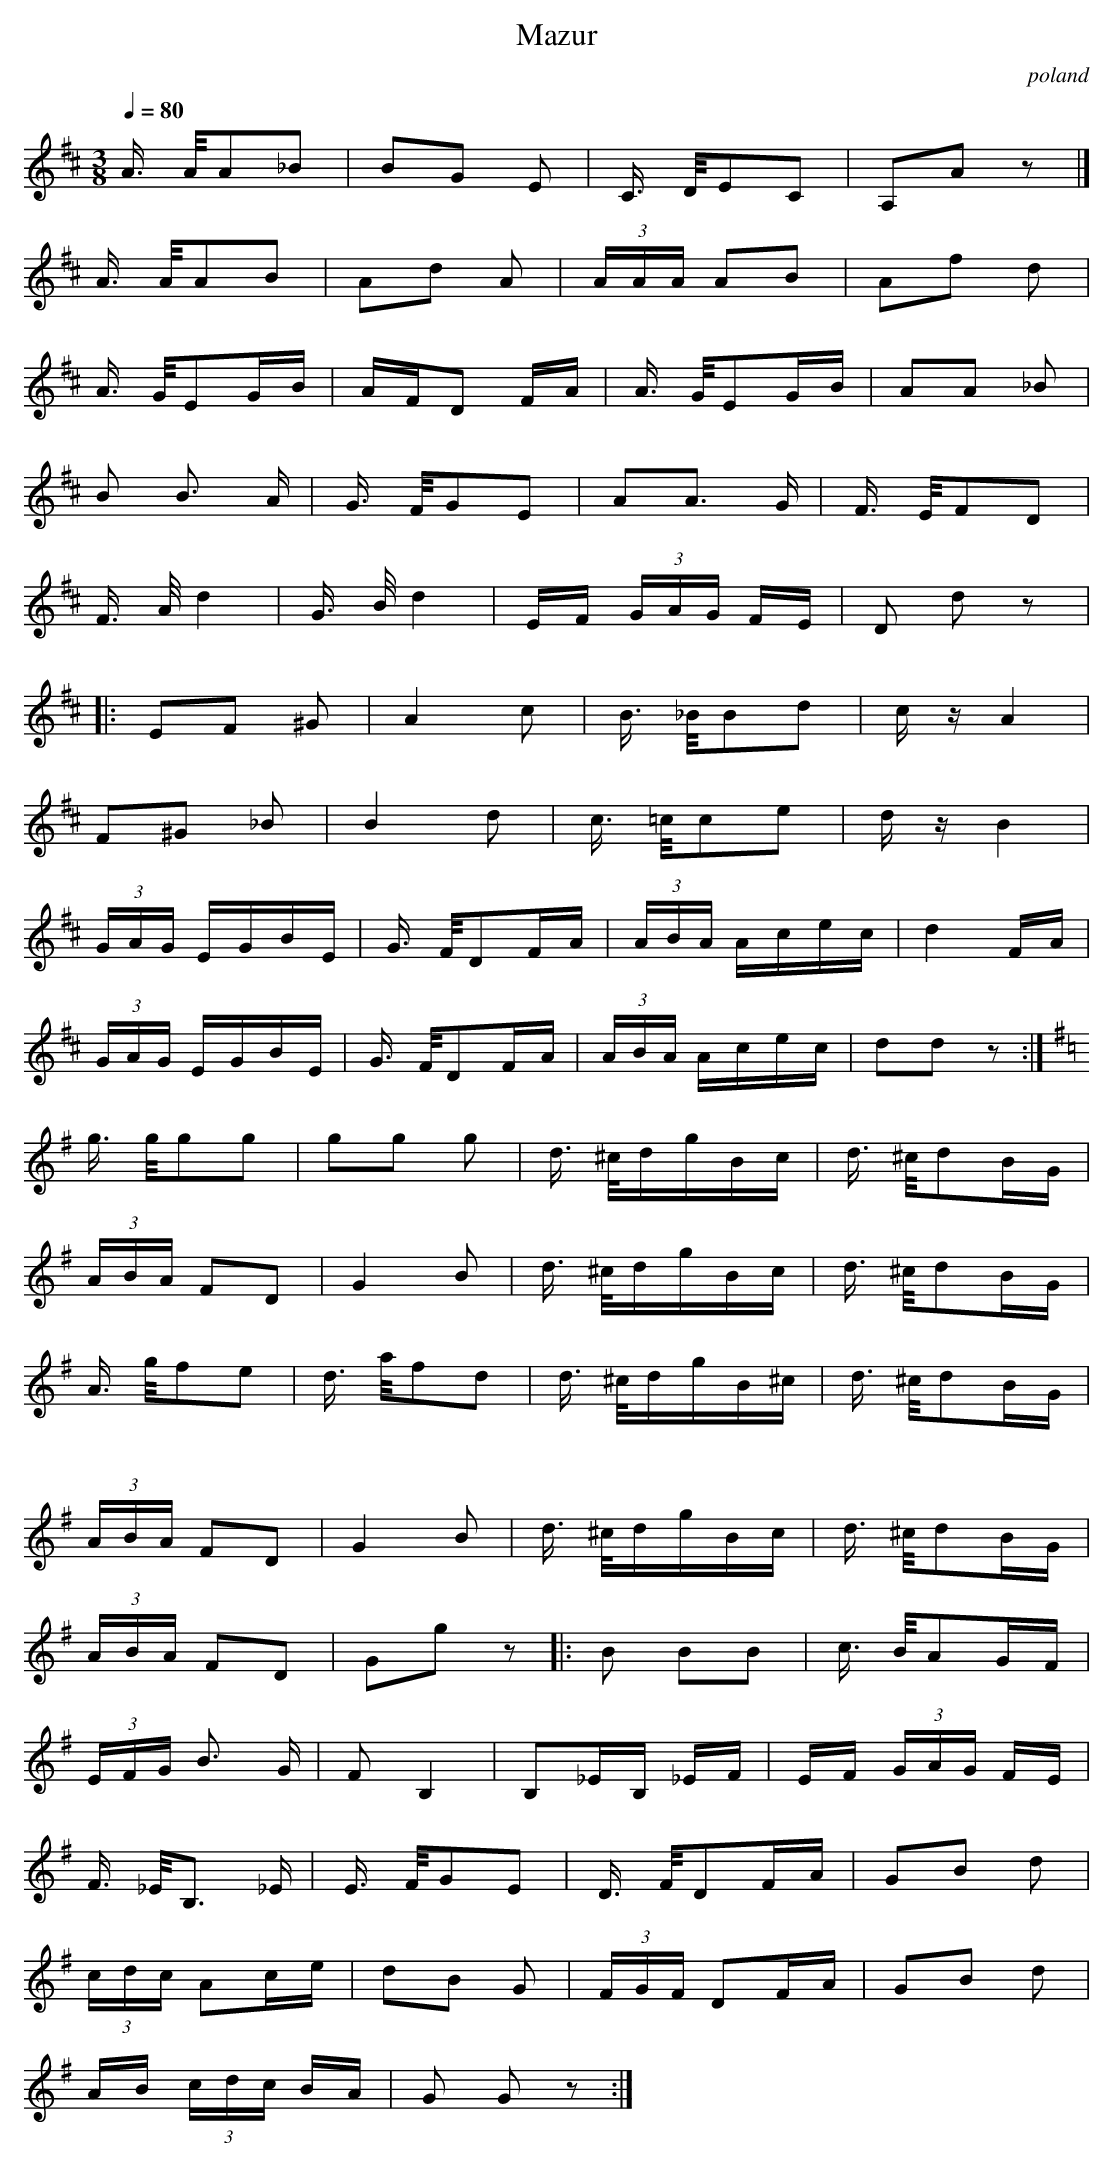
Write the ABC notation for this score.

X:1
T:Mazur
O:poland
M:3/8
L:1/8
Q:1/4=80
K:D
V:1
A3/4 A/4A_B |BG E|C3/4 D/4EC |A,A z|]
A3/4 A/4AB |Ad A| (3A/A/A/ AB |Af d|
A3/4 G/4EG/B/ |A/F/D F/A/|A3/4 G/4EG/B/ |AA _B|
B B3/2 A/|G3/4 F/4GE |AA3/2 G/|F3/4 E/4FD |
F3/4 A/4d2 |G3/4 B/4d2 |E/F/ (3G/A/G/ F/E/|D dz  |:
EF ^G|A2 c|B3/4 _B/4Bd |c/z/A2 |
F^G _B|B2 d|c3/4 =c/4ce |d/z/B2 |
(3G/A/G/ E/G/B/E/ |G3/4 F/4DF/A/ | (3A/B/A/ A/c/e/c/ |d2 F/A/|
(3G/A/G/ E/G/B/E/ |G3/4 F/4DF/A/ | (3A/B/A/ A/c/e/c/ |dd z:|
K:G
g3/4 g/4gg |gg g|d3/4 ^c/4d/g/B/c/ |d3/4 ^c/4dB/G/ |
(3A/B/A/ FD |G2 B|d3/4 ^c/4d/g/B/c/ |d3/4 ^c/4dB/G/ |
A3/4 g/4fe |d3/4 a/4fd |d3/4 ^c/4d/g/B/^c/ |d3/4 ^c/4dB/G/ |
(3A/B/A/ FD |G2 B|d3/4 ^c/4d/g/B/c/ |d3/4 ^c/4dB/G/ |
(3A/B/A/ FD |Gg z |:B BB |c3/4 B/4AG/F/ |
(3E/F/G/ B3/2 G/|FB,2 |B,_E/B,/ _E/F/|E/F/  (3G/A/G/ F/E/|
F3/4 _E/4B,3/2 _E/|E3/4 F/4GE |D3/4 F/4DF/A/ |GB d|
(3c/d/c/ Ac/e/ |dB G| (3F/G/F/ DF/A/ |GB d|
A/B/  (3c/d/c/ B/A/|G Gz :|
